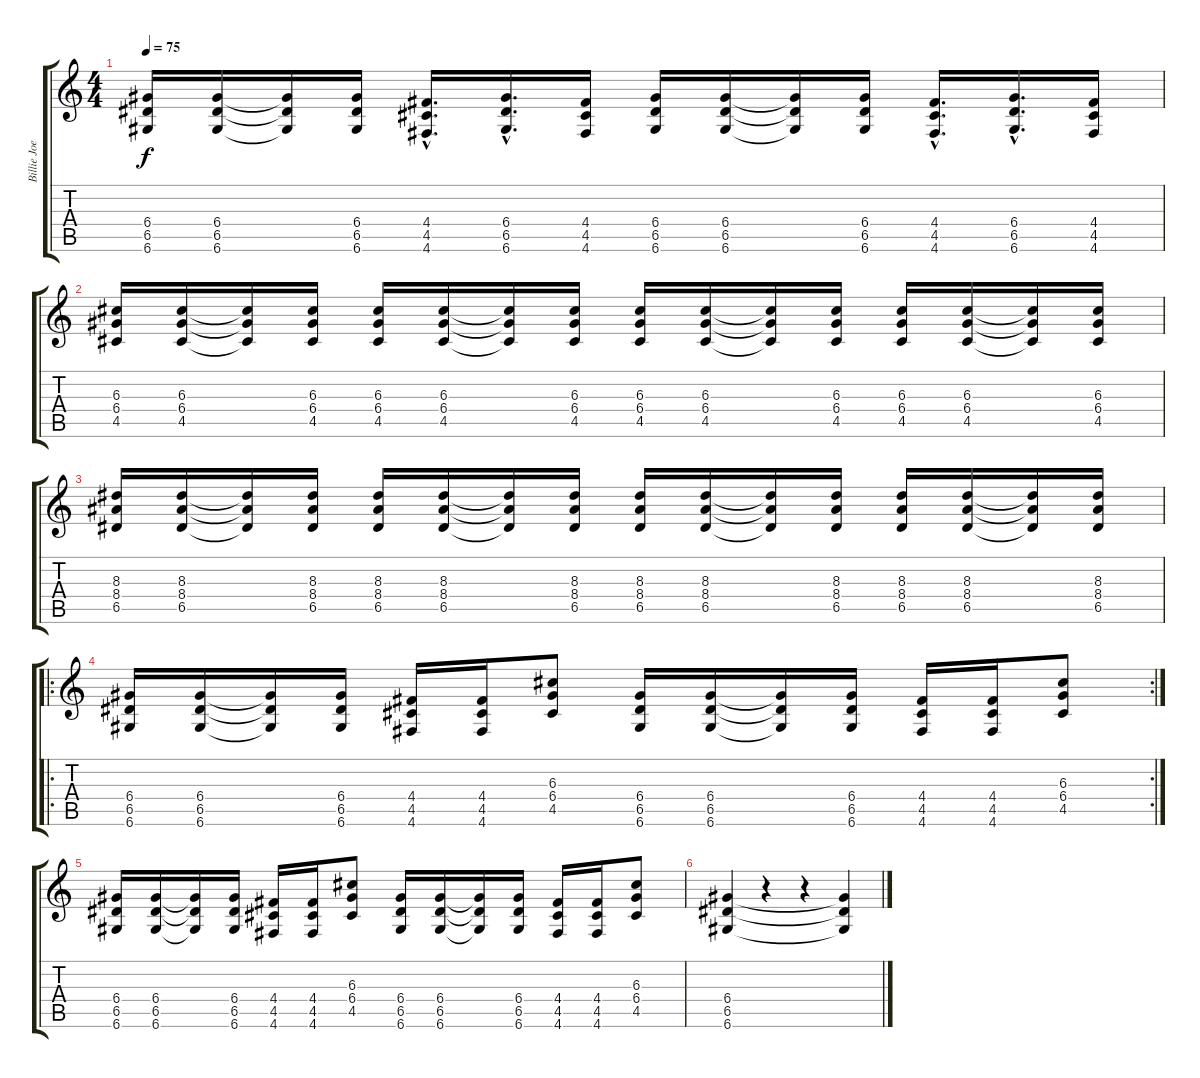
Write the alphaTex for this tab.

\track ("Billie Joe" "Billie Joe") {instrument distortionguitar}
\staff {score tabs}
\tuning (E4 B3 G3 D3 A2 D2) {hide}
\ts (4 4)
\tempo 75
\clef g2
\ks c
(6.4 6.5 6.6).16{dy f} (6.4 6.5 6.6).16 (6.4{t} 6.5{t} 6.6{t}).16 (6.4 6.5 6.6).16 (4.4{hac} 4.5{hac} 4.6{hac}).16{d} (6.4{hac} 6.5{hac} 6.6{hac}).16{d} (4.4 4.5 4.6).16 (6.4 6.5 6.6).16 (6.4 6.5 6.6).16 (6.4{t} 6.5{t} 6.6{t}).16 (6.4 6.5 6.6).16 (4.4{hac} 4.5{hac} 4.6{hac}).16{d} (6.4{hac} 6.5{hac} 6.6{hac}).16{d} (4.4 4.5 4.6).16 |
(6.3 6.4 4.5).16 (6.3 6.4 4.5).16 (6.3{t} 6.4{t} 4.5{t}).16 (6.3 6.4 4.5).16 (6.3 6.4 4.5).16 (6.3 6.4 4.5).16 (6.3{t} 6.4{t} 4.5{t}).16 (6.3 6.4 4.5).16 (6.3 6.4 4.5).16 (6.3 6.4 4.5).16 (6.3{t} 6.4{t} 4.5{t}).16 (6.3 6.4 4.5).16 (6.3 6.4 4.5).16 (6.3 6.4 4.5).16 (6.3{t} 6.4{t} 4.5{t}).16 (6.3 6.4 4.5).16 |
(8.3 8.4 6.5).16 (8.3 8.4 6.5).16 (8.3{t} 8.4{t} 6.5{t}).16 (8.3 8.4 6.5).16 (8.3 8.4 6.5).16 (8.3 8.4 6.5).16 (8.3{t} 8.4{t} 6.5{t}).16 (8.3 8.4 6.5).16 (8.3 8.4 6.5).16 (8.3 8.4 6.5).16 (8.3{t} 8.4{t} 6.5{t}).16 (8.3 8.4 6.5).16 (8.3 8.4 6.5).16 (8.3 8.4 6.5).16 (8.3{t} 8.4{t} 6.5{t}).16 (8.3 8.4 6.5).16 |
\ro
\rc 2
(6.4 6.5 6.6).16 (6.4 6.5 6.6).16 (6.4{t} 6.5{t} 6.6{t}).16 (6.4 6.5 6.6).16 (4.4 4.5 4.6).16 (4.4 4.5 4.6).16 (6.3 6.4 4.5).8 (6.4 6.5 6.6).16 (6.4 6.5 6.6).16 (6.4{t} 6.5{t} 6.6{t}).16 (6.4 6.5 6.6).16 (4.4 4.5 4.6).16 (4.4 4.5 4.6).16 (6.3 6.4 4.5).8 |
(6.4 6.5 6.6).16 (6.4 6.5 6.6).16 (6.4{t} 6.5{t} 6.6{t}).16 (6.4 6.5 6.6).16 (4.4 4.5 4.6).16 (4.4 4.5 4.6).16 (6.3 6.4 4.5).8 (6.4 6.5 6.6).16 (6.4 6.5 6.6).16 (6.4{t} 6.5{t} 6.6{t}).16 (6.4 6.5 6.6).16 (4.4 4.5 4.6).16 (4.4 4.5 4.6).16 (6.3 6.4 4.5).8 |
(6.4 6.5 6.6).4 r.4 r.4 (6.4{t} 6.5{t} 6.6{t}).4
